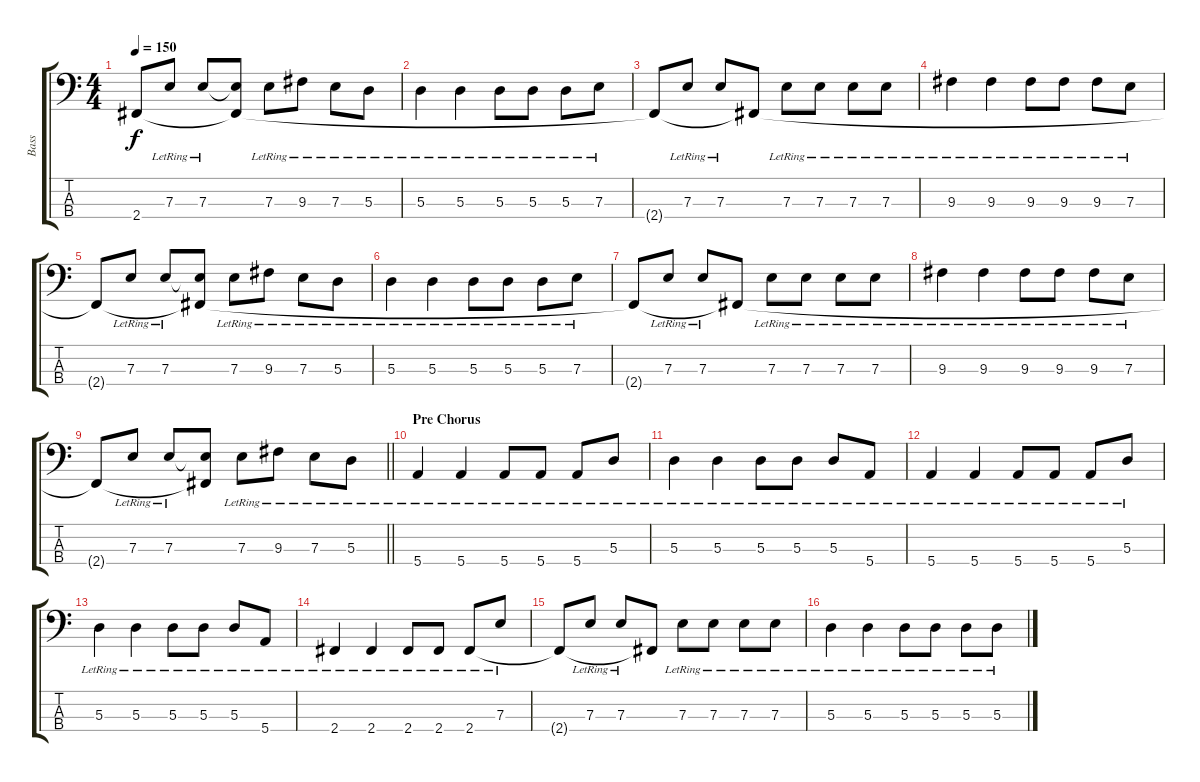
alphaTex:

\track ("Bass" "Bass") {instrument electricbassfinger}
\staff {score tabs}
\tuning (G2 D2 A1 E1) {hide}
\ts (4 4)
\tempo 150
\clef f4
\ks c
2.4{t}.8{dy f} 7.3{lr}.8 7.3{lr}.8 (7.3{t} 2.4{t}).8 7.3{lr}.8 9.3{lr}.8 7.3{lr}.8 5.3{lr}.8 |
5.3{lr}.4 5.3{lr}.4 5.3{lr}.8 5.3{lr}.8 5.3{lr}.8 7.3{lr}.8 |
2.4{t}.8 7.3{lr}.8 7.3{lr}.8 2.4{t}.8 7.3{lr}.8 7.3{lr}.8 7.3{lr}.8 7.3{lr}.8 |
9.3{lr}.4 9.3{lr}.4 9.3{lr}.8 9.3{lr}.8 9.3{lr}.8 7.3{lr}.8 |
2.4{t}.8 7.3{lr}.8 7.3{lr}.8 (7.3{t} 2.4{t}).8 7.3{lr}.8 9.3{lr}.8 7.3{lr}.8 5.3{lr}.8 |
5.3{lr}.4 5.3{lr}.4 5.3{lr}.8 5.3{lr}.8 5.3{lr}.8 7.3{lr}.8 |
2.4{t}.8 7.3{lr}.8 7.3{lr}.8 2.4{t}.8 7.3{lr}.8 7.3{lr}.8 7.3{lr}.8 7.3{lr}.8 |
9.3{lr}.4 9.3{lr}.4 9.3{lr}.8 9.3{lr}.8 9.3{lr}.8 7.3{lr}.8 |
\barLineRight lightlight
2.4{t}.8 7.3{lr}.8 7.3{lr}.8 (7.3{t} 2.4{t}).8 7.3{lr}.8 9.3{lr}.8 7.3{lr}.8 5.3{lr}.8 |
\section ("" "Pre Chorus")
5.4{lr}.4 5.4{lr}.4 5.4{lr}.8 5.4{lr}.8 5.4{lr}.8 5.3{lr}.8 |
5.3{lr}.4 5.3{lr}.4 5.3{lr}.8 5.3{lr}.8 5.3{lr}.8 5.4{lr}.8 |
5.4{lr}.4 5.4{lr}.4 5.4{lr}.8 5.4{lr}.8 5.4{lr}.8 5.3{lr}.8 |
5.3{lr}.4 5.3{lr}.4 5.3{lr}.8 5.3{lr}.8 5.3{lr}.8 5.4{lr}.8 |
2.4{lr}.4 2.4{lr}.4 2.4{lr}.8 2.4{lr}.8 2.4{lr}.8 7.3{lr}.8 |
2.4{t}.8 7.3{lr}.8 7.3{lr}.8 2.4{t}.8 7.3{lr}.8 7.3{lr}.8 7.3{lr}.8 7.3{lr}.8 |
5.3{lr}.4 5.3{lr}.4 5.3{lr}.8 5.3{lr}.8 5.3{lr}.8 5.3{lr}.8
